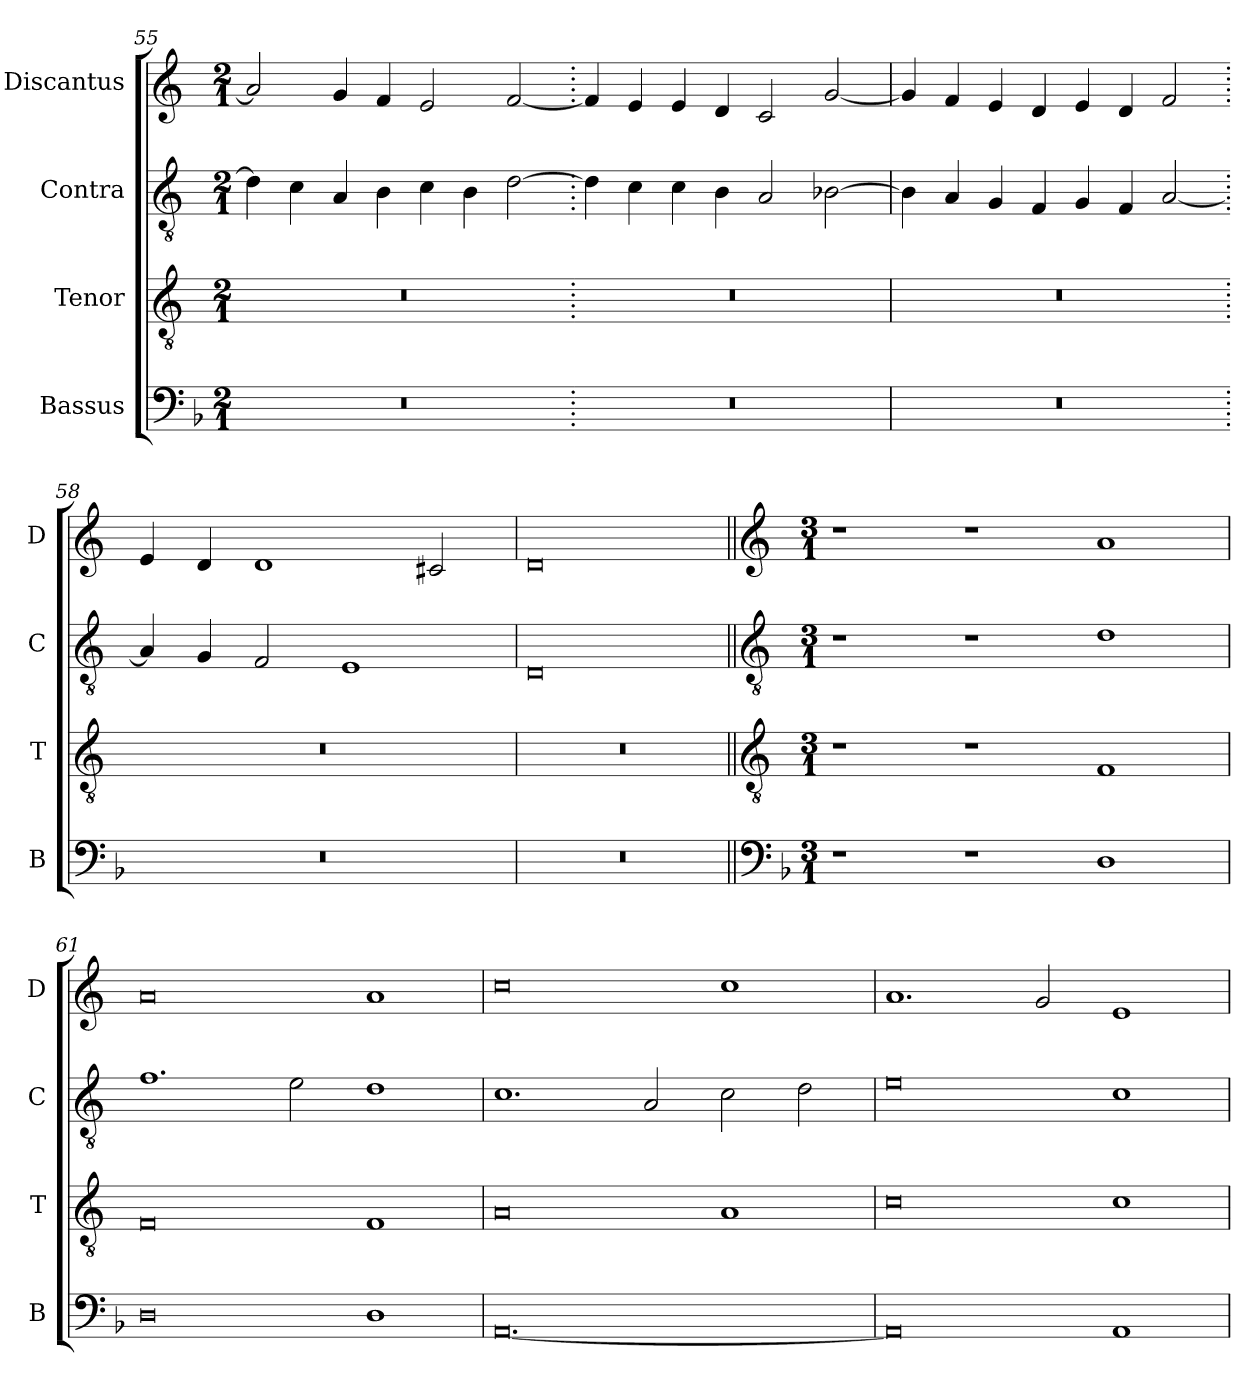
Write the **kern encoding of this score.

**kern	**kern	**kern	**kern
*part4	*part3	*part2	*part1
*staff4	*staff3	*staff2	*staff1
*I"Bassus	*I"Tenor	*I"Contra	*I"Discantus
*I'B	*I'T	*I'C	*I'D
*clefF4	*clefGv2	*clefGv2	*clefG2
*k[b-]	*k[]	*k[]	*k[]
*M2/1	*M2/1	*M2/1	*M2/1
=55	=55	=55	=55
0r	0r	4d\]	2a/]
.	.	4c\	.
.	.	4A/	4g/
.	.	4B\	4f/
.	.	4c\	2e/
.	.	4B\	.
.	.	[2d\	[2f/
=56.	=56.	=56.	=56.
0r	0r	4d\]	4f/]
.	.	4c\	4e/
.	.	4c\	4e/
.	.	4B\	4d/
.	.	2A/	2c/
.	.	[2B-X\	[2g/
=57	=57	=57	=57
0r	0r	4B-\]	4g/]
.	.	4A/	4f/
.	.	4G/	4e/
.	.	4F/	4d/
.	.	4G/	4e/
.	.	4F/	4d/
.	.	[2A/	2f/
=58.	=58.	=58.	=58.
0r	0r	4A/]	4e/
.	.	4G/	4d/
.	.	2F/	1d
.	.	1E	.
.	.	.	2c#X/
=59	=59	=59	=59
0r	0r	0D	0d
!!LO:LB:g=z
=60||	=60||	=60||	=60||
*clefF4	*clefGv2	*clefGv2	*clefG2
*k[b-]	*k[]	*k[]	*k[]
*M3/1	*M3/1	*M3/1	*M3/1
1r	1r	1r	1r
1r	1r	1r	1r
1D	1F	1d	1a
=61	=61	=61	=61
0D	0F	1.f	0a
.	.	2e\	.
1D	1F	1d	1a
=62	=62	=62	=62
[0.AA	0A	1.c	0cc
.	.	2A/	.
.	1A	2c\	1cc
.	.	2d\	.
=63	=63	=63	=63
0AA]	0c	0e	1.a
.	.	.	2g/
1AA	1c	1c	1e
=	=	=	=
*-	*-	*-	*-
